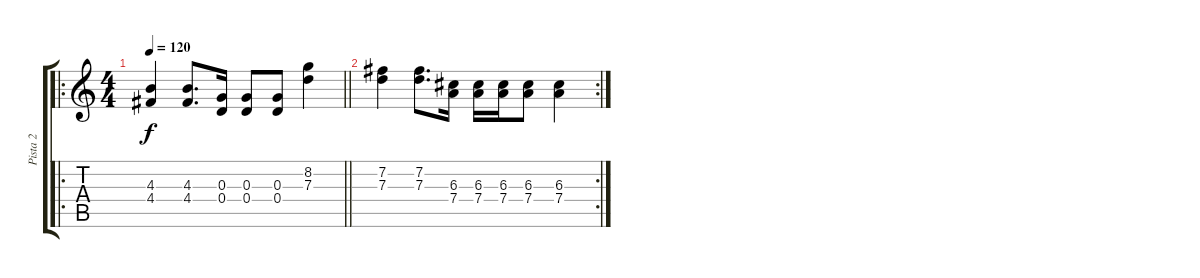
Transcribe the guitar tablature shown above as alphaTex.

\track ("Pista 2" "Pista 2") {instrument distortionguitar}
\staff {score tabs}
\tuning (E4 B3 G3 D3 A2 E2) {hide}
\ro
\ts (4 4)
\tempo 120
\clef g2
\barLineRight lightlight
\ks c
(4.3 4.4).4{dy f} (4.3 4.4).8{d} (0.3 0.4).16 (0.3 0.4).8 (0.3 0.4).8 (8.2 7.3).4 |
\rc 2
(7.2 7.3).4 (7.2 7.3).8{d} (6.3 7.4).16 (6.3 7.4).16 (6.3 7.4).16 (6.3 7.4).8 (6.3 7.4).4
